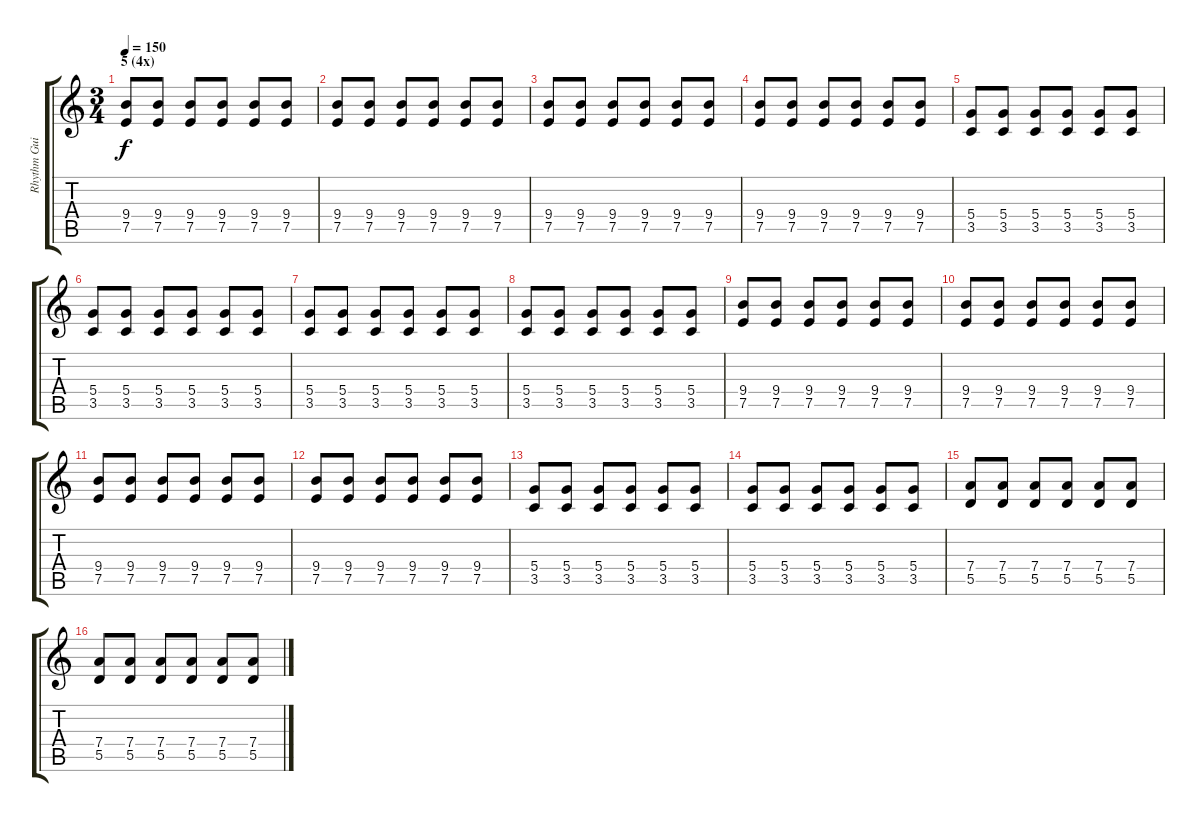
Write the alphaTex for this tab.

\track ("Rhythm Guitar" "Rhythm Gui") {instrument distortionguitar}
\staff {score tabs}
\tuning (E4 B3 G3 D3 A2 E2) {hide}
\ts (3 4)
\section ("" "5 (4x)")
\tempo 150
\clef g2
\ks c
(9.4 7.5).8{dy f} (9.4 7.5).8 (9.4 7.5).8 (9.4 7.5).8 (9.4 7.5).8 (9.4 7.5).8 |
(9.4 7.5).8 (9.4 7.5).8 (9.4 7.5).8 (9.4 7.5).8 (9.4 7.5).8 (9.4 7.5).8 |
(9.4 7.5).8 (9.4 7.5).8 (9.4 7.5).8 (9.4 7.5).8 (9.4 7.5).8 (9.4 7.5).8 |
(9.4 7.5).8 (9.4 7.5).8 (9.4 7.5).8 (9.4 7.5).8 (9.4 7.5).8 (9.4 7.5).8 |
(5.4 3.5).8 (5.4 3.5).8 (5.4 3.5).8 (5.4 3.5).8 (5.4 3.5).8 (5.4 3.5).8 |
(5.4 3.5).8 (5.4 3.5).8 (5.4 3.5).8 (5.4 3.5).8 (5.4 3.5).8 (5.4 3.5).8 |
(5.4 3.5).8 (5.4 3.5).8 (5.4 3.5).8 (5.4 3.5).8 (5.4 3.5).8 (5.4 3.5).8 |
(5.4 3.5).8 (5.4 3.5).8 (5.4 3.5).8 (5.4 3.5).8 (5.4 3.5).8 (5.4 3.5).8 |
(9.4 7.5).8 (9.4 7.5).8 (9.4 7.5).8 (9.4 7.5).8 (9.4 7.5).8 (9.4 7.5).8 |
(9.4 7.5).8 (9.4 7.5).8 (9.4 7.5).8 (9.4 7.5).8 (9.4 7.5).8 (9.4 7.5).8 |
(9.4 7.5).8 (9.4 7.5).8 (9.4 7.5).8 (9.4 7.5).8 (9.4 7.5).8 (9.4 7.5).8 |
(9.4 7.5).8 (9.4 7.5).8 (9.4 7.5).8 (9.4 7.5).8 (9.4 7.5).8 (9.4 7.5).8 |
(5.4 3.5).8 (5.4 3.5).8 (5.4 3.5).8 (5.4 3.5).8 (5.4 3.5).8 (5.4 3.5).8 |
(5.4 3.5).8 (5.4 3.5).8 (5.4 3.5).8 (5.4 3.5).8 (5.4 3.5).8 (5.4 3.5).8 |
(7.4 5.5).8 (7.4 5.5).8 (7.4 5.5).8 (7.4 5.5).8 (7.4 5.5).8 (7.4 5.5).8 |
(7.4 5.5).8 (7.4 5.5).8 (7.4 5.5).8 (7.4 5.5).8 (7.4 5.5).8 (7.4 5.5).8
